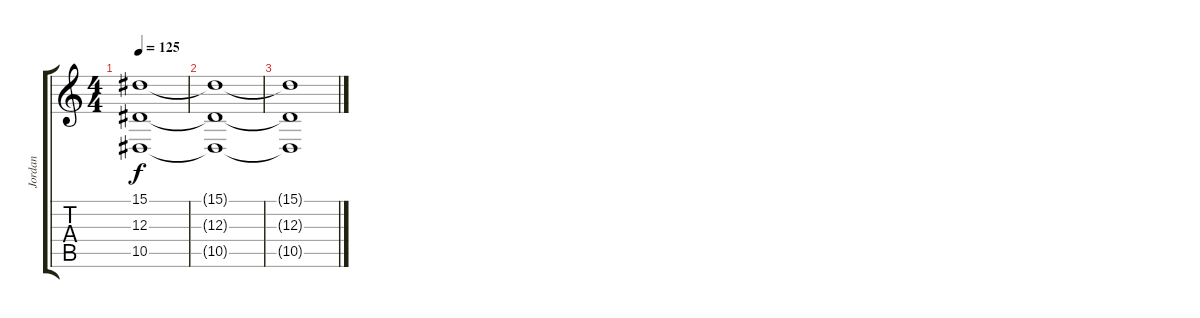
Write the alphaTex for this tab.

\track ("Jordan" "Jordan") {instrument stringensemble1}
\staff {score tabs}
\tuning (C4 G3 Eb3 Bb2 F2 C2) {hide}
\ts (4 4)
\tempo 125
\clef g2
\ks c
(15.1 12.3 10.5).1{dy f volume 2} |
(15.1{t} 12.3{t} 10.5{t}).1 |
(15.1{t} 12.3{t} 10.5{t}).1
